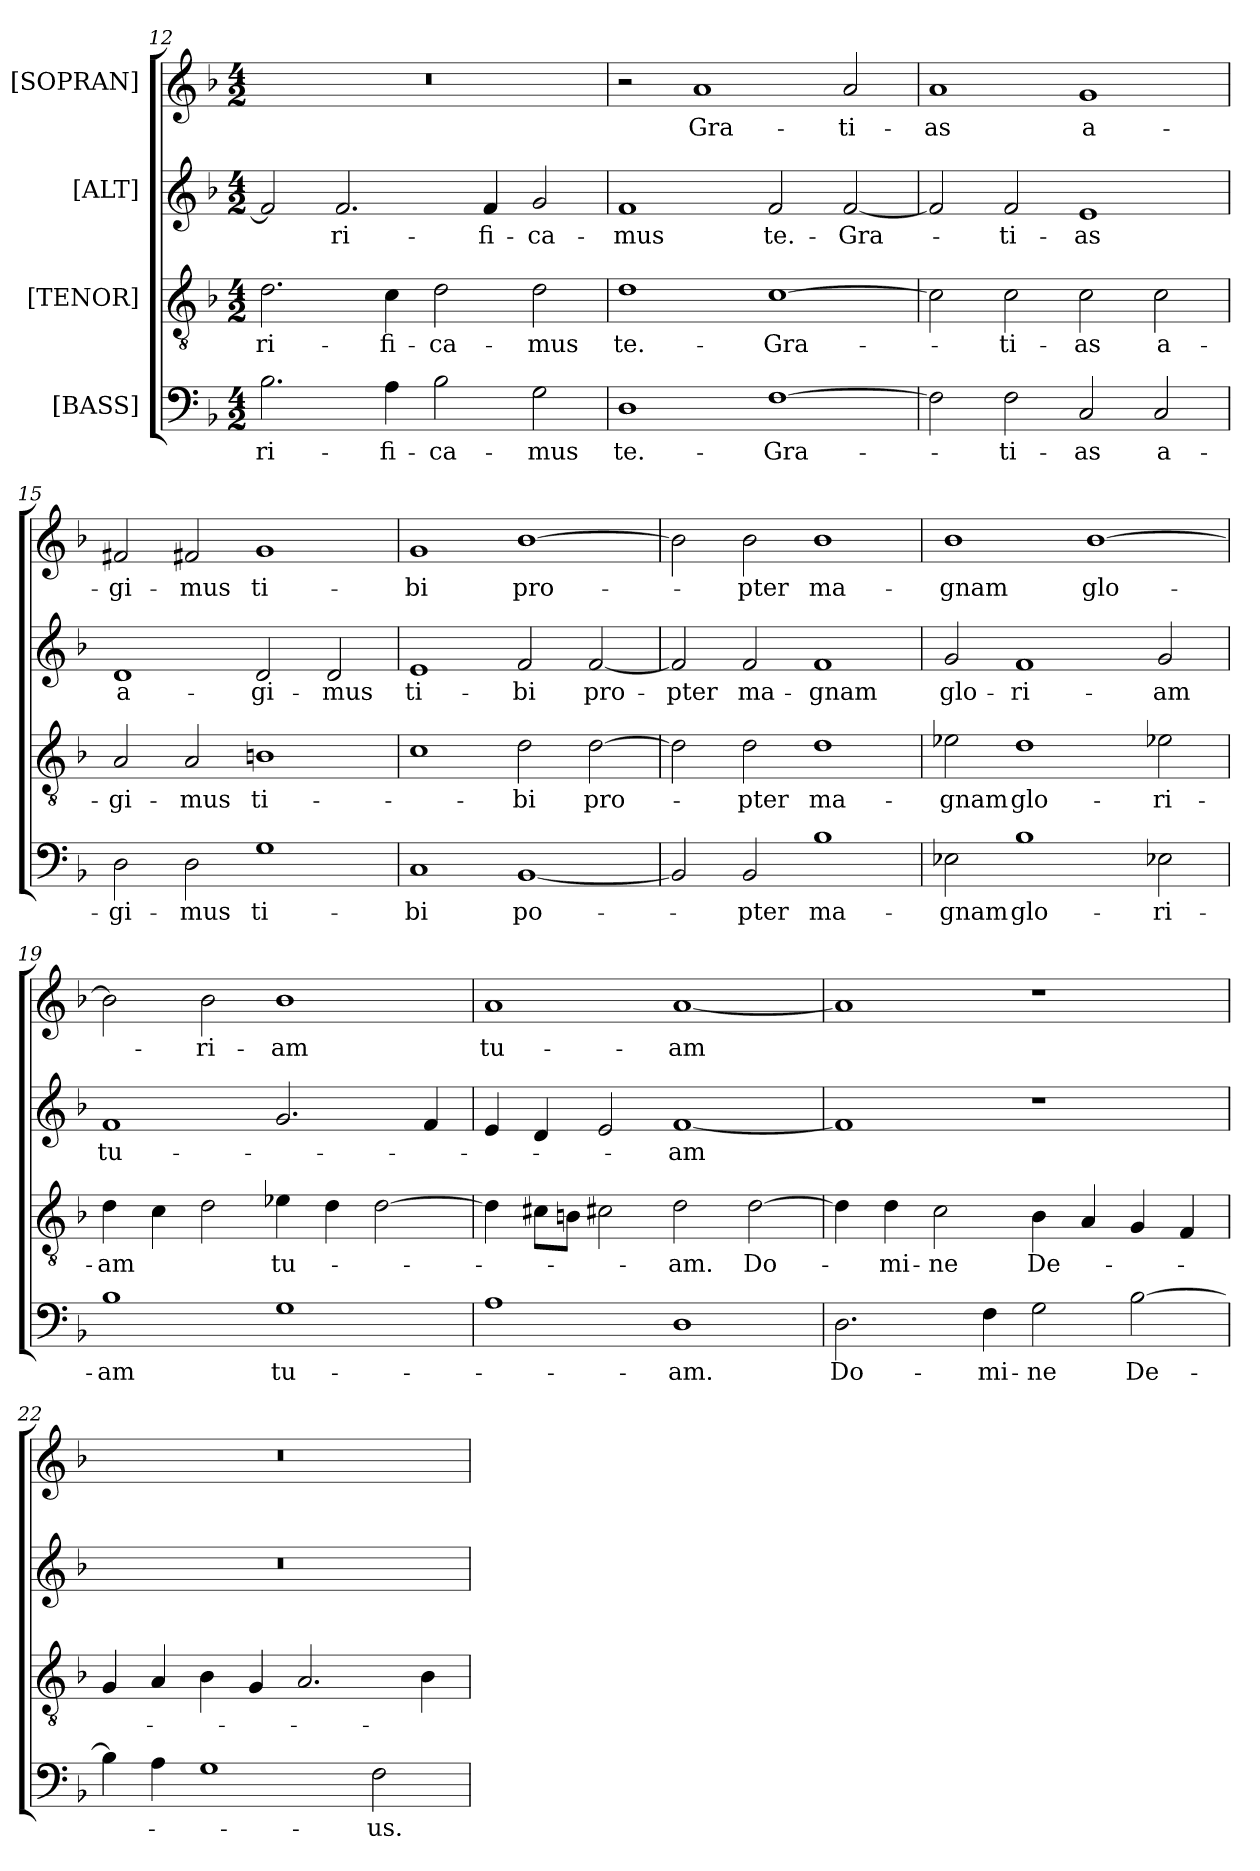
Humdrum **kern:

**kern	**text	**kern	**text	**kern	**text	**kern	**text
*part4	*part4	*part3	*part3	*part2	*part2	*part1	*part1
*staff4	*staff4	*staff3	*staff3	*staff2	*staff2	*staff1	*staff1
*I"[BASS]	*	*I"[TENOR]	*	*I"[ALT]	*	*I"[SOPRAN]	*
*clefF4	*	*clefGv2	*	*clefG2	*	*clefG2	*
*k[b-]	*	*k[b-]	*	*k[b-]	*	*k[b-]	*
*M4/2	*	*M4/2	*	*M4/2	*	*M4/2	*
=12	=12	=12	=12	=12	=12	=12	=12
2.B-\	-ri-	2.d\	-ri-	2f/]	.	0r	.
.	.	.	.	2.f/	-ri-	.	.
4A\	-fi-	4c\	-fi-	.	.	.	.
2B-\	-ca-	2d\	-ca-	.	.	.	.
.	.	.	.	4f/	-fi-	.	.
2G\	-mus	2d\	-mus	2g/	-ca-	.	.
=13	=13	=13	=13	=13	=13	=13	=13
1D\	te.-	1d\	te.-	1f/	-mus	2r	.
.	.	.	.	.	.	1a/	Gra-
[1F\	Gra-	[1c\	Gra-	2f/	te.-	.	.
.	.	.	.	[2f/	Gra-	2a/	-ti-
=14	=14	=14	=14	=14	=14	=14	=14
2F\]	.	2c\]	.	2f/]	.	1a/	-as
2F\	-ti-	2c\	-ti-	2f/	-ti-	.	.
2C/	-as	2c\	-as	1e/	-as	1g/	a-
2C/	a-	2c\	a-	.	.	.	.
=15	=15	=15	=15	=15	=15	=15	=15
2D\	-gi-	2A/	-gi-	1d/	a-	2f#X/	-gi-
2D\	-mus	2A/	-mus	.	.	2f#X/	-mus
1G\	ti-	1Bn\	ti-	2d/	-gi-	1g/	ti-
.	.	.	.	2d/	-mus	.	.
=16	=16	=16	=16	=16	=16	=16	=16
1C/	-bi	1c\	.	1e/	ti-	1g/	-bi
[1BB-/	po-	2d\	-bi	2f/	-bi	[1b-\	pro-
.	.	[2d\	pro-	[2f/	pro-	.	.
=17	=17	=17	=17	=17	=17	=17	=17
2BB-/]	.	2d\]	.	2f/]	-pter	2b-\]	.
2BB-/	-pter	2d\	-pter	2f/	ma-	2b-\	-pter
1B-\	ma-	1d\	ma-	1f/	-gnam	1b-\	ma-
=18	=18	=18	=18	=18	=18	=18	=18
2E-X\	-gnam	2e-X\	-gnam	2g/	glo-	1b-\	-gnam
1B-\	glo-	1d\	glo-	1f/	-ri-	.	.
.	.	.	.	.	.	[1b-\	glo-
2E-X\	-ri-	2e-X\	-ri-	2g/	-am	.	.
=19	=19	=19	=19	=19	=19	=19	=19
1B-\	-am	4d\	-am	1f/	tu-	2b-\]	.
.	.	4c\	.	.	.	.	.
.	.	2d\	.	.	.	2b-\	-ri-
1G\	tu-	4e-X\	tu-	2.g/	.	1b-\	-am
.	.	4d\	.	.	.	.	.
.	.	[2d\	.	.	.	.	.
.	.	.	.	4f/	.	.	.
=20	=20	=20	=20	=20	=20	=20	=20
1A\	.	4d\]	.	4e/	.	1a/	tu-
.	.	8c#X\L	.	4d/	.	.	.
.	.	8Bn\J	.	.	.	.	.
.	.	2c#X\	.	2e/	.	.	.
1D\	-am.	2d\	-am.	[1f/	-am	[1a/	-am
.	.	[2d\	Do-	.	.	.	.
=21	=21	=21	=21	=21	=21	=21	=21
2.D\	Do-	4d\]	.	1f/]	.	1a/]	.
.	.	4d\	-mi-	.	.	.	.
.	.	2c\	-ne	.	.	.	.
4F\	-mi-	.	.	.	.	.	.
2G\	-ne	4B-\	De-	1r	.	1r	.
.	.	4A/	.	.	.	.	.
[2B-\	De-	4G/	.	.	.	.	.
.	.	4F/	.	.	.	.	.
=22	=22	=22	=22	=22	=22	=22	=22
4B-\]	.	4G/	.	0r	.	0r	.
4A\	.	4A/	.	.	.	.	.
1G\	.	4B-\	.	.	.	.	.
.	.	4G/	.	.	.	.	.
.	.	2.A/	.	.	.	.	.
2F\	-us.	.	.	.	.	.	.
.	.	4B-\	.	.	.	.	.
=	=	=	=	=	=	=	=
*-	*-	*-	*-	*-	*-	*-	*-
